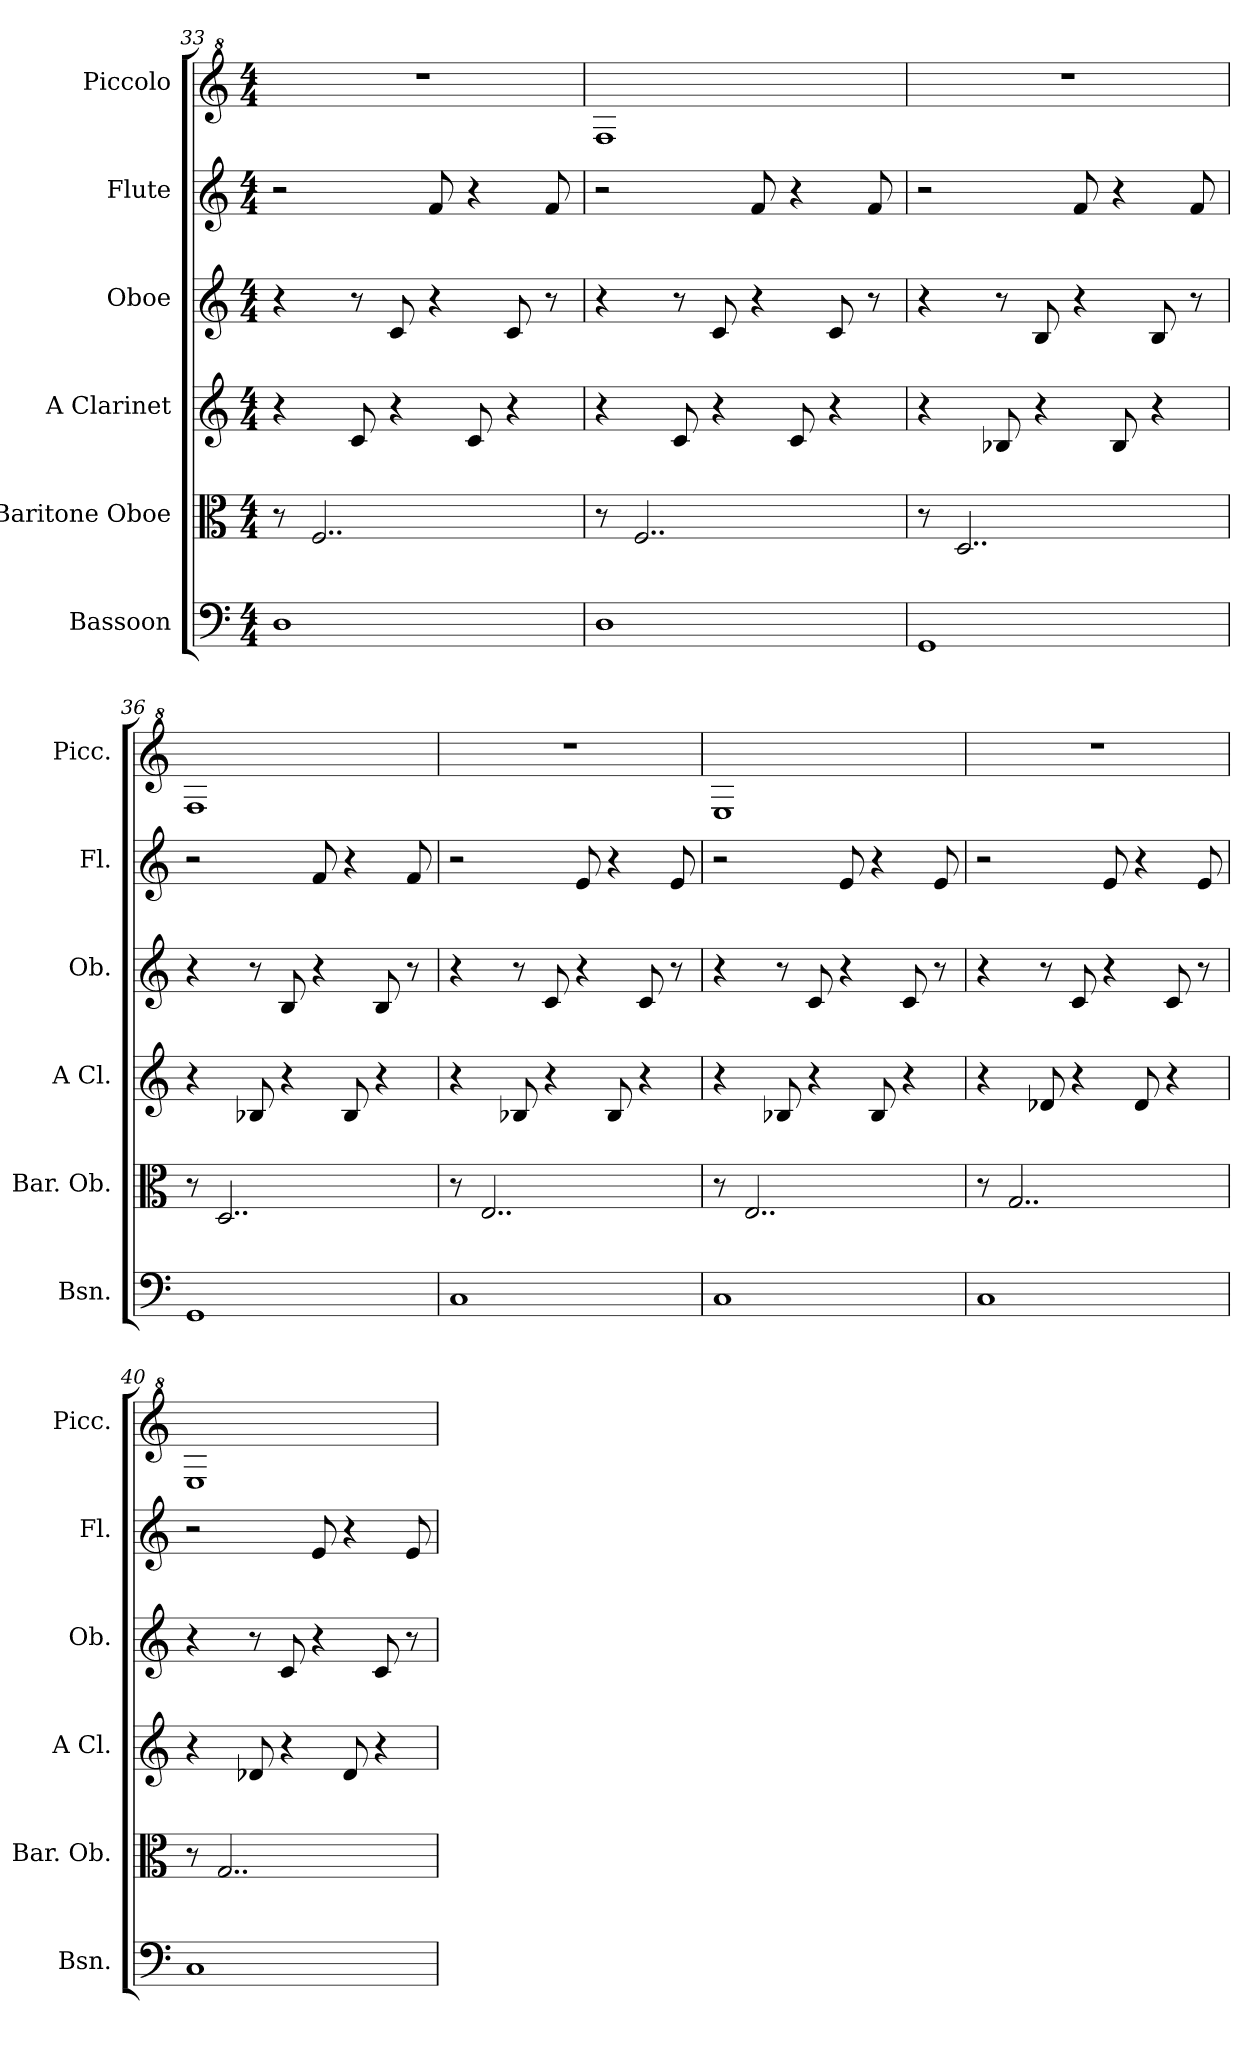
**kern	**kern	**kern	**kern	**kern	**kern
*part6	*part5	*part4	*part3	*part2	*part1
*staff6	*staff5	*staff4	*staff3	*staff2	*staff1
*I"Bassoon	*I"Baritone Oboe	*I"A Clarinet	*I"Oboe	*I"Flute	*I"Piccolo
*I'Bsn.	*I'Bar. Ob.	*I'A Cl.	*I'Ob.	*I'Fl.	*I'Picc.
*clefF4	*clefC3	*clefG2	*clefG2	*clefG2	*clefG^2
*	*	*ITrd2c3	*	*	*ITrd-7c-12
*k[]	*k[]	*k[f#c#g#]	*k[]	*k[]	*k[]
*M4/4	*M4/4	*M4/4	*M4/4	*M4/4	*M4/4
=33	=33	=33	=33	=33	=33
1D	8r	4r	4r	2r	1r
.	2..F/	.	.	.	.
.	.	8A/	8r	.	.
.	.	4r	8c/	.	.
.	.	.	4r	8f/	.
.	.	8A/	.	4r	.
.	.	4r	8c/	.	.
.	.	.	8r	8f/	.
!!LO:LB:g=z
=34	=34	=34	=34	=34	=34
1D	8r	4r	4r	2r	1ff
.	2..F/	.	.	.	.
.	.	8A/	8r	.	.
.	.	4r	8c/	.	.
.	.	.	4r	8f/	.
.	.	8A/	.	4r	.
.	.	4r	8c/	.	.
.	.	.	8r	8f/	.
=35	=35	=35	=35	=35	=35
1GG	8r	4r	4r	2r	1r
.	2..D/	.	.	.	.
.	.	8Gn/	8r	.	.
.	.	4r	8B/	.	.
.	.	.	4r	8f/	.
.	.	8G/	.	4r	.
.	.	4r	8B/	.	.
.	.	.	8r	8f/	.
=36	=36	=36	=36	=36	=36
1GG	8r	4r	4r	2r	1ff
.	2..D/	.	.	.	.
.	.	8Gn/	8r	.	.
.	.	4r	8B/	.	.
.	.	.	4r	8f/	.
.	.	8G/	.	4r	.
.	.	4r	8B/	.	.
.	.	.	8r	8f/	.
!!LO:PB:g=z
=37	=37	=37	=37	=37	=37
1C	8r	4r	4r	2r	1r
.	2..E/	.	.	.	.
.	.	8Gn/	8r	.	.
.	.	4r	8c/	.	.
.	.	.	4r	8e/	.
.	.	8G/	.	4r	.
.	.	4r	8c/	.	.
.	.	.	8r	8e/	.
=38	=38	=38	=38	=38	=38
1C	8r	4r	4r	2r	1ee
.	2..E/	.	.	.	.
.	.	8Gn/	8r	.	.
.	.	4r	8c/	.	.
.	.	.	4r	8e/	.
.	.	8G/	.	4r	.
.	.	4r	8c/	.	.
.	.	.	8r	8e/	.
=39	=39	=39	=39	=39	=39
1C	8r	4r	4r	2r	1r
.	2..G/	.	.	.	.
.	.	8B-X/	8r	.	.
.	.	4r	8c/	.	.
.	.	.	4r	8e/	.
.	.	8B-/	.	4r	.
.	.	4r	8c/	.	.
.	.	.	8r	8e/	.
!!LO:LB:g=z
=40	=40	=40	=40	=40	=40
1C	8r	4r	4r	2r	1ee
.	2..G/	.	.	.	.
.	.	8B-X/	8r	.	.
.	.	4r	8c/	.	.
.	.	.	4r	8e/	.
.	.	8B-/	.	4r	.
.	.	4r	8c/	.	.
.	.	.	8r	8e/	.
=	=	=	=	=	=
*-	*-	*-	*-	*-	*-
